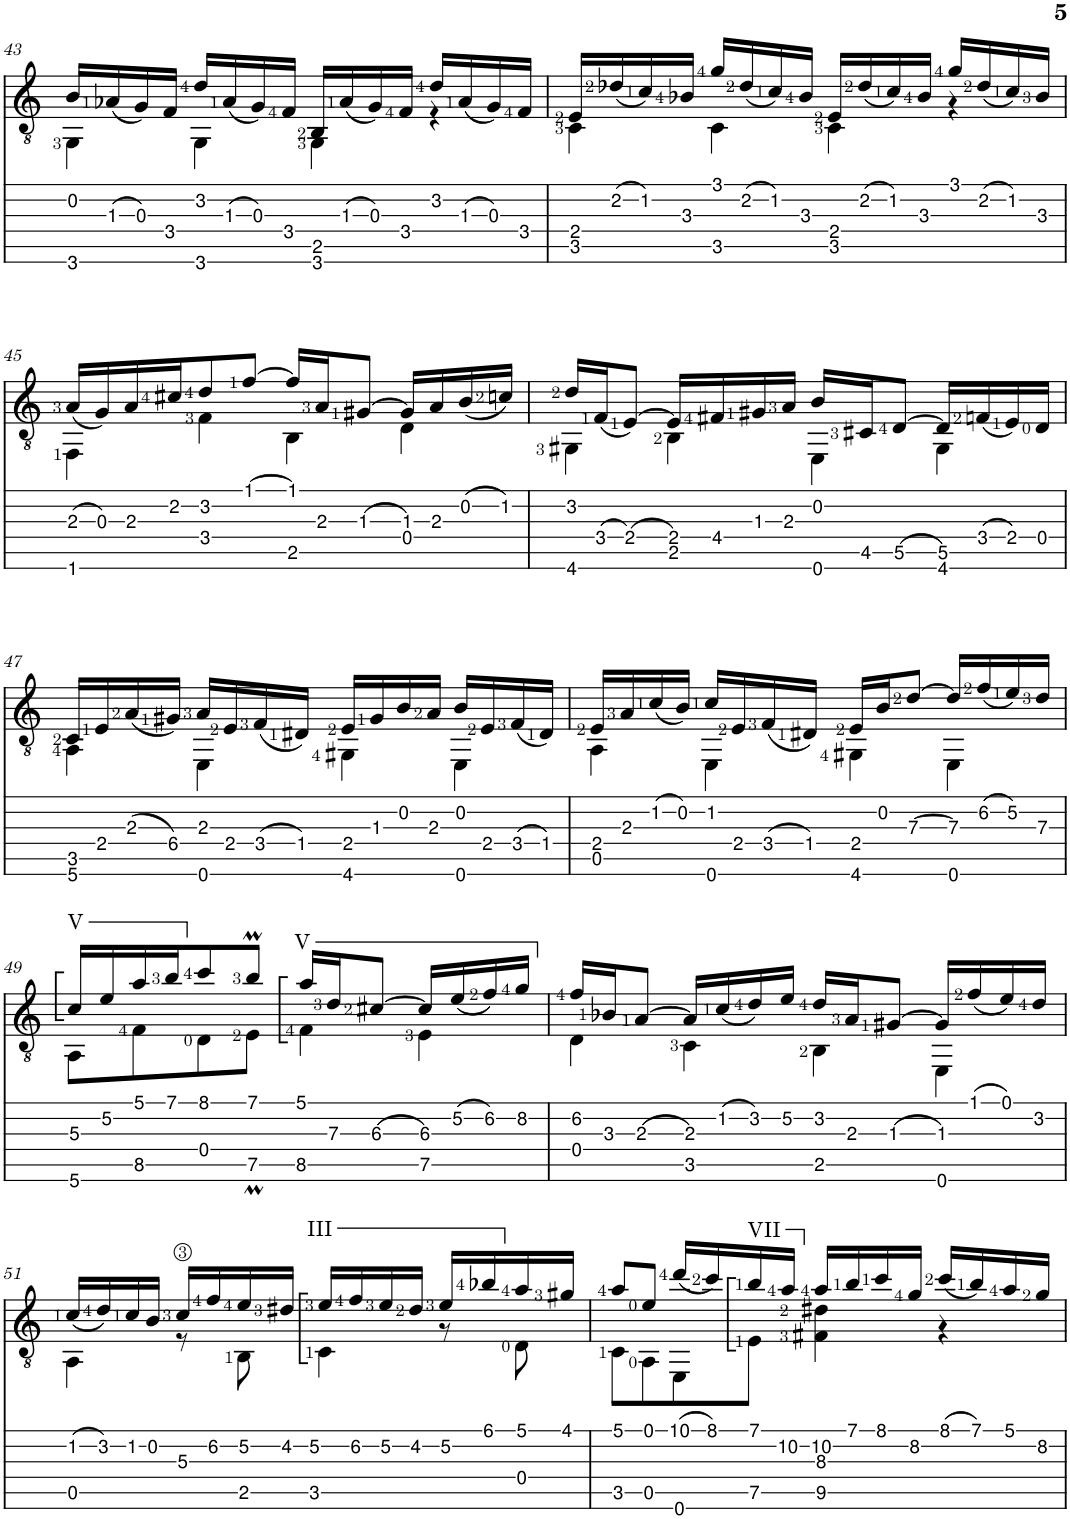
**kern	**kern
*part1	*part1
*staff2	*staff1
*I"Classical Guitar	*
*I'Guit.	*
!!LO:PB:g=z
*	*clefGv2
*k[]	*k[]
*a:	*a:
*M2/2	*M2/2
*met(c|)	*met(c|)
=43	=43
*^	*^
16BLL	4GG	16B/LL	4GG\
16A-	.	(<16A-X/	.
16Gn	.	16G/)	.
16F	.	16F/JJ	.
16d	4GG	16d/LL	4GG\
16A-	.	(<16A-/	.
16G	.	16G/)	.
16FJJ	.	16F/JJ	.
16BBLL	4GG	16BB/LL	4GG\
16A-	.	(<16A-/	.
16Gn	.	16G/)	.
16F	.	16F/JJ	.
16d	4r	16d/LL	4r
16A-	.	(<16A-/	.
16Gn	.	16G/)	.
16FJJ	.	16F/JJ	.
=44	=44	=44	=44
16ELL	4C	16E/LL	4C\
16d-	.	(<16d-X/	.
16cn	.	16c/)	.
16B-X	.	16B-X/JJ	.
16g	4C	16g/LL	4C\
16d-	.	(<16d-/	.
16cn	.	16c/)	.
16B-JJ	.	16B-/JJ	.
16ELL	4C	16E/LL	4C\
16d-	.	(<16d-/	.
16cn	.	16c/)	.
16B-	.	16B-/JJ	.
16g	4r	16g/LL	4r
16d-	.	(<16d-/	.
16cn	.	16c/)	.
16B-JJ	.	16B-/JJ	.
!!LO:LB:g=z	!!
=45	=45	=45	=45
16ALL	4FF	(<16A/LL	4FF\
16G	.	16G/)	.
16A	.	16A/	.
16c#XJ	.	16c#X/J	.
8d	4F	8d/	4F\
[8fJ	.	[8f/J	.
16fLL]	4BB	16f/LL]	4BB\
16AJ	.	16A/J	.
[8G#X	.	[8G#X/J	.
16G#L]	4D	16G#/LL]	4D\
16A	.	16A/	.
16B	.	(<16B/	.
16cnJJ	.	16cn/JJ)	.
=46	=46	=46	=46
16dLL	4GG#X	16d/LL	4GG#X\
16FJ	.	(<16F/J	.
[8E	.	[8E/J)	.
16EL]	4BB	16E/LL]	4BB\
16F#X	.	16F#X/	.
16G#X	.	16G#X/	.
16AJJ	.	16A/JJ	.
16BLL	4EE	16B/LL	4EE\
16C#XJ	.	16C#X/J	.
[8D	.	[8D/J	.
16DL]	4GG#	16D/LL]	4GG#\
16Fn	.	(<16Fn/	.
16E	.	16E/)	.
16DJJ	.	16D/JJ	.
!!LO:LB:g=z	!!
=47	=47	=47	=47
16CLL	4AA	16C/LL	4AA\
16E	.	16E/	.
16A	.	(<16A/	.
16G#X	.	16G#X/JJ)	.
16A	4EE	16A/LL	4EE\
16E	.	16E/	.
16F	.	(<16F/	.
16D#JJ	.	16D#X/JJ)	.
16EnLL	4GG#X	16E/LL	4GG#X\
16G#	.	16G#/	.
16B	.	16B/	.
16A	.	16A/JJ	.
16B	4EE	16B/LL	4EE\
16E	.	16E/	.
16F	.	(<16F/	.
16D#JJ	.	16D#/JJ)	.
=48	=48	=48	=48
16ELL	4AA	16E/LL	4AA\
16A	.	16A/	.
16c	.	(<16c/	.
16B	.	16B/JJ)	.
16c	4EE	16c/LL	4EE\
16E	.	16E/	.
16F	.	(<16F/	.
16D#JJ	.	16D#X/JJ)	.
16EnLL	4GG#X	16E/LL	4GG#X\
16BJ	.	16B/J	.
[8d	.	[8d/J	.
16dL]	4EE	16d/LL]	4EE\
16f	.	(<16f/	.
16e	.	16e/)	.
16dJJ	.	16d/JJ	.
!!LO:LB:g=z	!!
=49	=49	=49	=49
!	!	!LO:TX:a:t=V	!
16cLL	8AAL	16c/LL	8AA\L
16e	.	16e/	.
16a	8F	16a/	8F\
16bJ	.	16b/J	.
8cc	8D	8cc/	8D\
8bmJ	8EJ	8bm/J	8E\J
!	!	!LO:TX:a:t=V	!
16aLL	4F	16a/LL	4F\
16dJ	.	16d/J	.
[8c#X	.	[8c#X/J	.
16c#L]	4E	16c#/LL]	4E\
16e	.	(<16e/	.
16f	.	16f/)	.
16gJJ	.	16g/JJ	.
=50	=50	=50	=50
16fLL	4D	16f/LL	4D\
16B-XJ	.	16B-X/J	.
[8A	.	[8A/J	.
16AL]	4C	16A/LL]	4C\
16c	.	(<16c/	.
16d	.	16d/)	.
16eJJ	.	16e/JJ	.
16dLL	4BB	16d/LL	4BB\
16AJ	.	16A/J	.
[8G#X	.	[8G#X/J	.
16G#L]	4EE	16G#/LL]	4EE\
16f	.	(<16f/	.
16e	.	16e/)	.
16dJJ	.	16d/JJ	.
!!LO:LB:g=z	!!
=51	=51	=51	=51
16cLL	4AA	(<16c/LL	4AA\
16d	.	16d/)	.
16c	.	16c/	.
16B	.	16B/JJ	.
16c	8r	16c/LL	8r
16f	.	16f/	.
16e	8BB	16e/	8BB\
16d#JJ	.	16d#X/JJ	.
!	!	!LO:TX:a:t=III	!
16enLL	4C	16e/LL	4C\
16f	.	16f/	.
16e	.	16e/	.
16d#	.	16d#/JJ	.
16en	8r	16e/LL	8r
16b-X	.	16b-X/	.
16a	8D	16a/	8D\
16g#XJJ	.	16g#X/JJ	.
=52	=52	=52	=52
8aL	8CL	8a/L	8C\L
8e	8AA	8e/J	8AA\
16ddL	8EE	(<16dd/LL	8EE\
16cc	.	16cc/)	.
!	!	!LO:TX:a:t=VII	!
16b	8EJ	16b/	8E\J
16aJJ	.	16a/JJ	.
16aLL	4F#X 4d#	16a/LL	4F#X\ 4d#X\
16b	.	16b/	.
16cc	.	16cc/	.
16g	.	16g/JJ	.
16cc	4r	(<16cc/LL	4r
16b	.	16b/)	.
16a	.	16a/	.
16gJJ	.	16g/JJ	.
*v	*v	*	*
*	*v	*v
=	=
*-	*-
